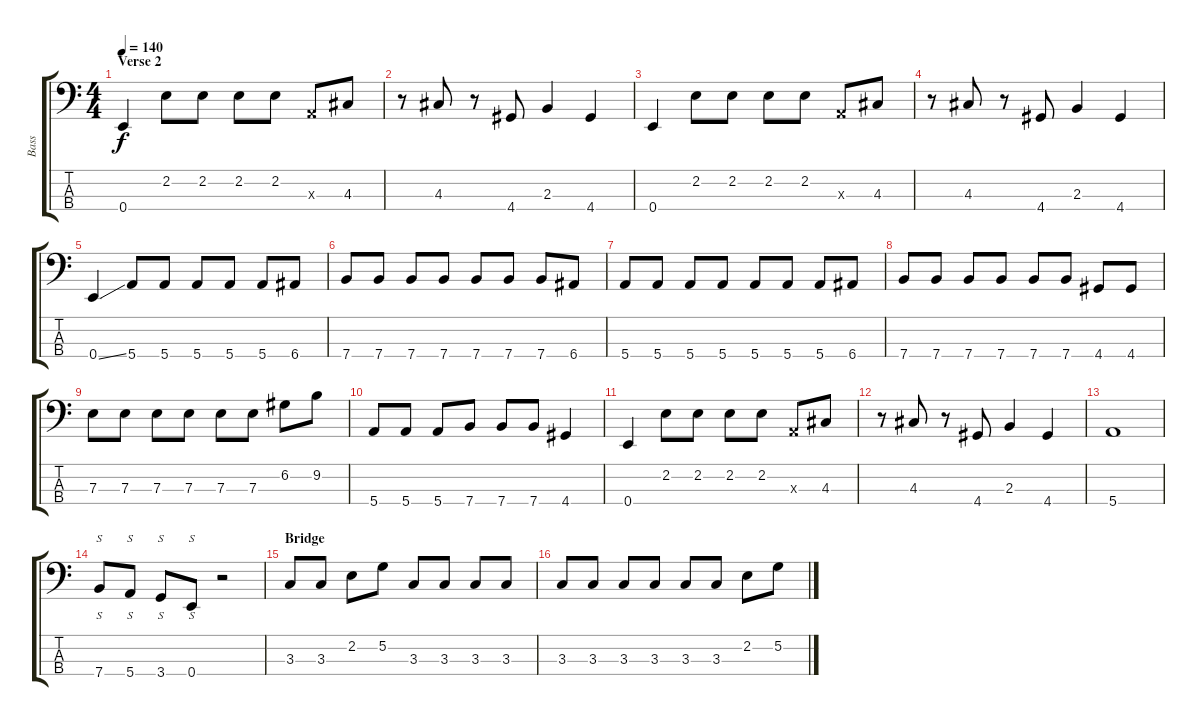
\track ("Bass" "Bass") {instrument electricbasspick}
\staff {score tabs}
\tuning (G2 D2 A1 E1) {hide}
\ts (4 4)
\section ("" "Verse 2")
\tempo 140
\clef f4
\ks c
0.4.4{dy f} 2.2.8 2.2.8 2.2.8 2.2.8 0.3{x}.8 4.3.8 |
r.8 4.3.8 r.8 4.4.8 2.3.4 4.4.4 |
0.4.4 2.2.8 2.2.8 2.2.8 2.2.8 0.3{x}.8 4.3.8 |
r.8 4.3.8 r.8 4.4.8 2.3.4 4.4.4 |
0.4{ss}.4 5.4.8 5.4.8 5.4.8 5.4.8 5.4.8 6.4.8 |
7.4.8 7.4.8 7.4.8 7.4.8 7.4.8 7.4.8 7.4.8 6.4.8 |
5.4.8 5.4.8 5.4.8 5.4.8 5.4.8 5.4.8 5.4.8 6.4.8 |
7.4.8 7.4.8 7.4.8 7.4.8 7.4.8 7.4.8 4.4.8 4.4.8 |
7.3.8 7.3.8 7.3.8 7.3.8 7.3.8 7.3.8 6.2.8 9.2.8 |
5.4.8 5.4.8 5.4.8 7.4.8 7.4.8 7.4.8 4.4.4 |
0.4.4 2.2.8 2.2.8 2.2.8 2.2.8 0.3{x}.8 4.3.8 |
r.8 4.3.8 r.8 4.4.8 2.3.4 4.4.4 |
5.4.1 |
7.4.8{s} 5.4.8{s} 3.4.8{s} 0.4.8{s} r.2 |
\section ("" "Bridge ")
3.3.8 3.3.8 2.2.8 5.2.8 3.3.8 3.3.8 3.3.8 3.3.8 |
3.3.8 3.3.8 3.3.8 3.3.8 3.3.8 3.3.8 2.2.8 5.2.8
